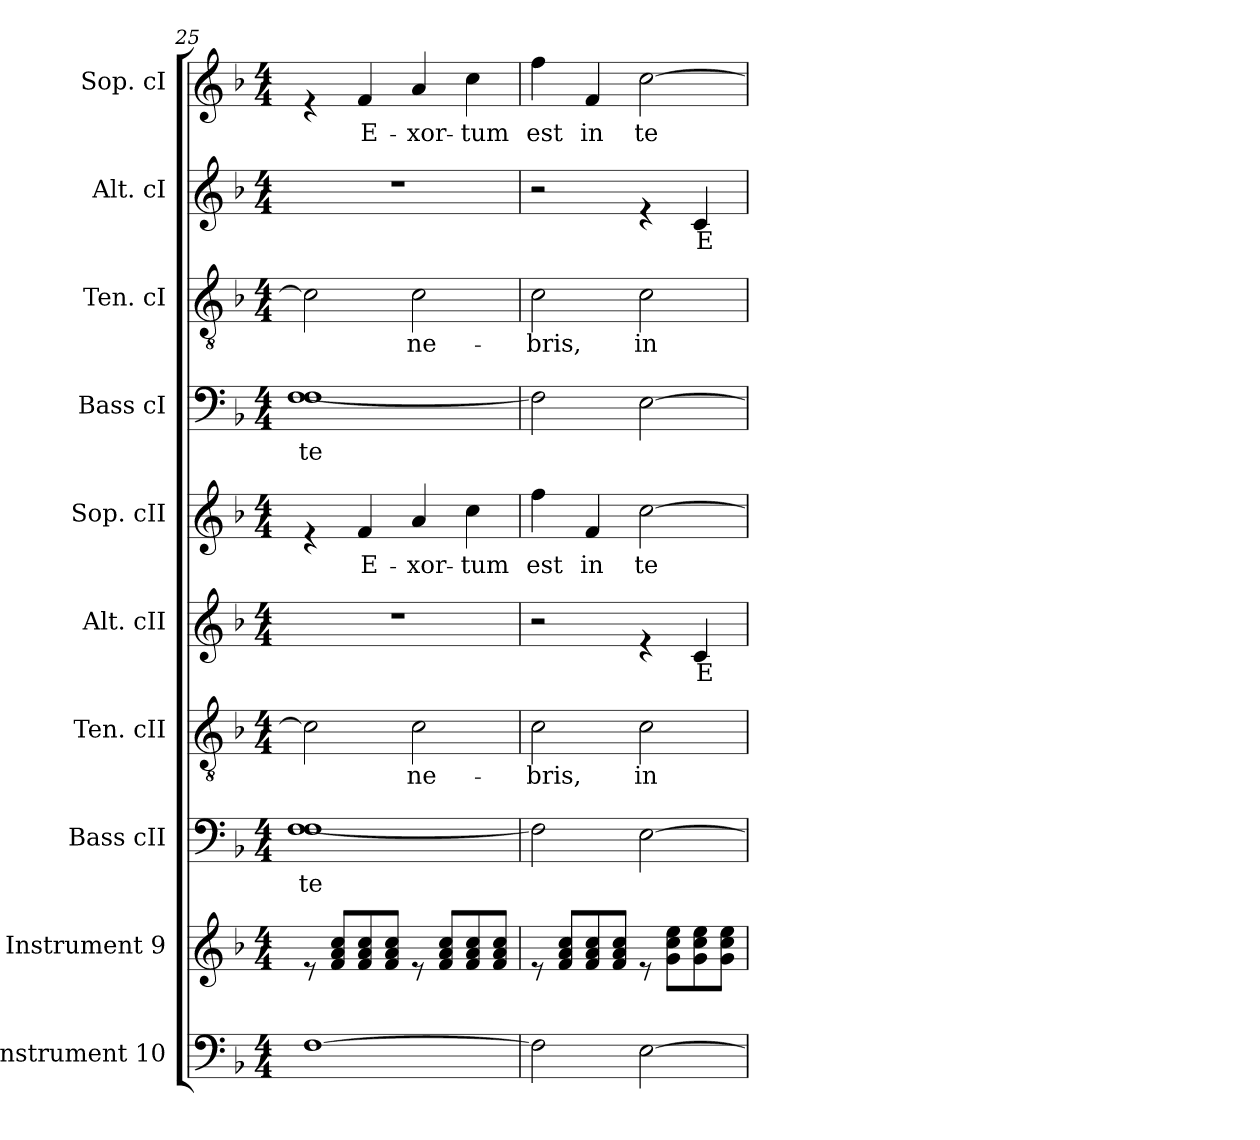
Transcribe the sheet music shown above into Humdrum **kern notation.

**kern	**kern	**kern	**text	**kern	**text	**kern	**text	**kern	**text	**kern	**text	**kern	**text	**kern	**text	**kern	**text
*part10	*part9	*part8	*part8	*part7	*part7	*part6	*part6	*part5	*part5	*part4	*part4	*part3	*part3	*part2	*part2	*part1	*part1
*staff10	*staff9	*staff8	*staff8	*staff7	*staff7	*staff6	*staff6	*staff5	*staff5	*staff4	*staff4	*staff3	*staff3	*staff2	*staff2	*staff1	*staff1
*I"Instrument 10	*I"Instrument 9	*I"Bass cII	*	*I"Ten. cII	*	*I"Alt. cII	*	*I"Sop. cII	*	*I"Bass cI	*	*I"Ten. cI	*	*I"Alt. cI	*	*I"Sop. cI	*
*	*	*I'Bass cII	*	*I'Ten. cII	*	*I'Alt. cII	*	*I'Sop. cII	*	*I'Bass cI	*	*I'Ten. cI	*	*I'Alt. cI	*	*I'Sop. cI	*
*clefF4	*clefG2	*clefF4	*	*clefGv2	*	*clefG2	*	*clefG2	*	*clefF4	*	*clefGv2	*	*clefG2	*	*clefG2	*
*k[b-]	*k[b-]	*k[b-]	*	*k[b-]	*	*k[b-]	*	*k[b-]	*	*k[b-]	*	*k[b-]	*	*k[b-]	*	*k[b-]	*
*F:	*F:	*F:	*	*F:	*	*F:	*	*F:	*	*F:	*	*F:	*	*F:	*	*F:	*
*M4/4	*M4/4	*M4/4	*	*M4/4	*	*M4/4	*	*M4/4	*	*M4/4	*	*M4/4	*	*M4/4	*	*M4/4	*
=25	=25	=25	=25	=25	=25	=25	=25	=25	=25	=25	=25	=25	=25	=25	=25	=25	=25
!	!	!	!LO:LY:b:rj	!	!LO:LY:b:rj	!	!	!	!	!	!LO:LY:b:rj	!	!LO:LY:b:rj	!	!	!	!
[>1F	8rd	[>1F 1F	te-	2c\]	--	1r	.	4rd	.	[>1F 1F	te-	2c\]	--	1r	.	4rd	.
.	8cc/ 8f/ 8a/L	.	.	.	.	.	.	.	.	.	.	.	.	.	.	.	.
!	!	!	!	!	!	!	!	!	!LO:LY:b:rj	!	!	!	!	!	!	!	!LO:LY:b:rj
.	8cc/ 8a/ 8f/	.	.	.	.	.	.	4f/	E-	.	.	.	.	.	.	4f/	E-
.	8cc/ 8a/ 8f/J	.	.	.	.	.	.	.	.	.	.	.	.	.	.	.	.
!	!	!	!	!	!LO:LY:b:rj	!	!	!	!LO:LY:b:rj	!	!	!	!LO:LY:b:rj	!	!	!	!LO:LY:b:rj
.	8rd	.	.	2c\	-ne-	.	.	4a/	-xor-	.	.	2c\	-ne-	.	.	4a/	-xor-
.	8cc/ 8f/ 8a/L	.	.	.	.	.	.	.	.	.	.	.	.	.	.	.	.
!	!	!	!	!	!	!	!	!	!LO:LY:b:rj	!	!	!	!	!	!	!	!LO:LY:b:rj
.	8cc/ 8a/ 8f/	.	.	.	.	.	.	4cc\	-tum	.	.	.	.	.	.	4cc\	-tum
.	8cc/ 8a/ 8f/J	.	.	.	.	.	.	.	.	.	.	.	.	.	.	.	.
=26	=26	=26	=26	=26	=26	=26	=26	=26	=26	=26	=26	=26	=26	=26	=26	=26	=26
!	!	!	!LO:LY:b:rj	!	!LO:LY:b:rj	!	!	!	!LO:LY:b:rj	!	!LO:LY:b:rj	!	!LO:LY:b:rj	!	!	!	!LO:LY:b:rj
2F\]	8rd	2F\]	--	2c\	-bris,	2r	.	4ff\	est	2F\]	--	2c\	-bris,	2r	.	4ff\	est
.	8cc/ 8f/ 8a/L	.	.	.	.	.	.	.	.	.	.	.	.	.	.	.	.
!	!	!	!	!	!	!	!	!	!LO:LY:b:rj	!	!	!	!	!	!	!	!LO:LY:b:rj
.	8cc/ 8a/ 8f/	.	.	.	.	.	.	4f/	in	.	.	.	.	.	.	4f/	in
.	8cc/ 8a/ 8f/J	.	.	.	.	.	.	.	.	.	.	.	.	.	.	.	.
!	!	!	!LO:LY:b:rj	!	!LO:LY:b:rj	!	!	!	!LO:LY:b:rj	!	!LO:LY:b:rj	!	!LO:LY:b:rj	!	!	!	!LO:LY:b:rj
[>2E\	8rd	[>2E\	--	2c\	in	4rd	.	[>2cc\	te-	[>2E\	--	2c\	in	4rd	.	[>2cc\	te-
.	8ee\ 8cc\ 8g\L	.	.	.	.	.	.	.	.	.	.	.	.	.	.	.	.
!	!	!	!	!	!	!	!LO:LY:b:rj	!	!	!	!	!	!	!	!LO:LY:b:rj	!	!
.	8ee\ 8cc\ 8g\	.	.	.	.	4c/	E-	.	.	.	.	.	.	4c/	E-	.	.
.	8ee\ 8cc\ 8g\J	.	.	.	.	.	.	.	.	.	.	.	.	.	.	.	.
=	=	=	=	=	=	=	=	=	=	=	=	=	=	=	=	=	=
*-	*-	*-	*-	*-	*-	*-	*-	*-	*-	*-	*-	*-	*-	*-	*-	*-	*-
